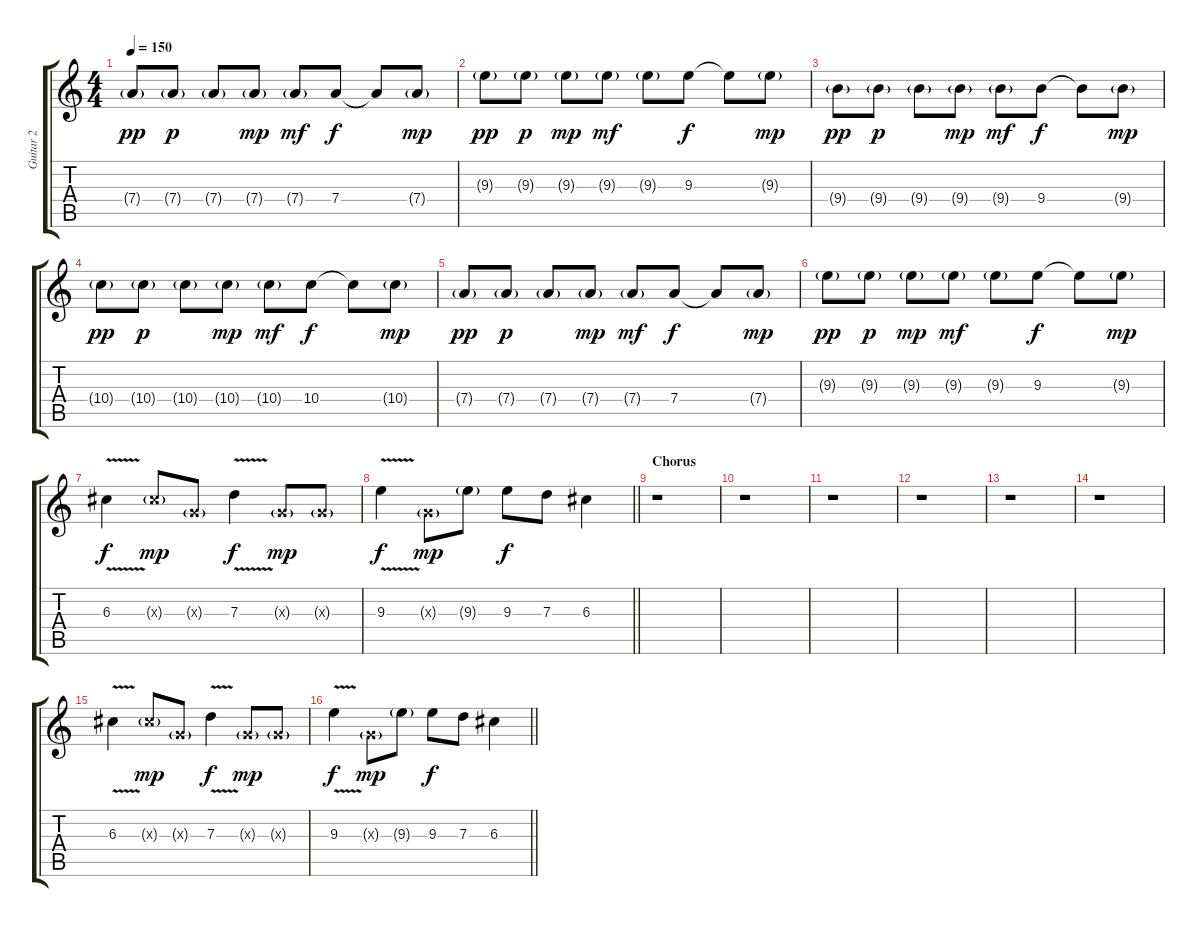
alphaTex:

\track ("Guitar 2" "Guitar 2") {instrument electricguitarmuted}
\staff {score tabs}
\tuning (E4 B3 G3 D3 A2 E2) {hide}
\ts (4 4)
\tempo 150
\clef g2
\ks c
7.4{g}.8{dy pp} 7.4{g}.8{dy p} 7.4{g}.8 7.4{g}.8{dy mp} 7.4{g}.8{dy mf} 7.4.8{dy f} 7.4{t}.8 7.4{g}.8{dy mp} |
9.3{g}.8{dy pp} 9.3{g}.8{dy p} 9.3{g}.8{dy mp} 9.3{g}.8{dy mf} 9.3{g}.8 9.3.8{dy f} 9.3{t}.8 9.3{g}.8{dy mp} |
9.4{g}.8{dy pp} 9.4{g}.8{dy p} 9.4{g}.8 9.4{g}.8{dy mp} 9.4{g}.8{dy mf} 9.4.8{dy f} 9.4{t}.8 9.4{g}.8{dy mp} |
10.4{g}.8{dy pp} 10.4{g}.8{dy p} 10.4{g}.8 10.4{g}.8{dy mp} 10.4{g}.8{dy mf} 10.4.8{dy f} 10.4{t}.8 10.4{g}.8{dy mp} |
7.4{g}.8{dy pp} 7.4{g}.8{dy p} 7.4{g}.8 7.4{g}.8{dy mp} 7.4{g}.8{dy mf} 7.4.8{dy f} 7.4{t}.8 7.4{g}.8{dy mp} |
9.3{g}.8{dy pp} 9.3{g}.8{dy p} 9.3{g}.8{dy mp} 9.3{g}.8{dy mf} 9.3{g}.8 9.3.8{dy f} 9.3{t}.8 9.3{g}.8{dy mp} |
6.3{v}.4{dy f} 6.3{g x}.8{dy mp} 0.3{g x}.8 7.3{v}.4{dy f} 0.3{g x}.8{dy mp} 0.3{g x}.8 |
\barLineRight lightlight
9.3{v}.4{dy f} 0.3{g x}.8{dy mp} 9.3{g}.8 9.3.8{dy f} 7.3.8 6.3.4 |
\section ("" "Chorus")
r.1 |
r.1 |
r.1 |
r.1 |
r.1 |
r.1 |
6.3{v}.4{instrument overdrivenguitar} 6.3{g x}.8{dy mp} 0.3{g x}.8 7.3{v}.4{dy f} 0.3{g x}.8{dy mp} 0.3{g x}.8 |
\barLineRight lightlight
9.3{v}.4{dy f} 0.3{g x}.8{dy mp} 9.3{g}.8 9.3.8{dy f} 7.3.8 6.3.4
